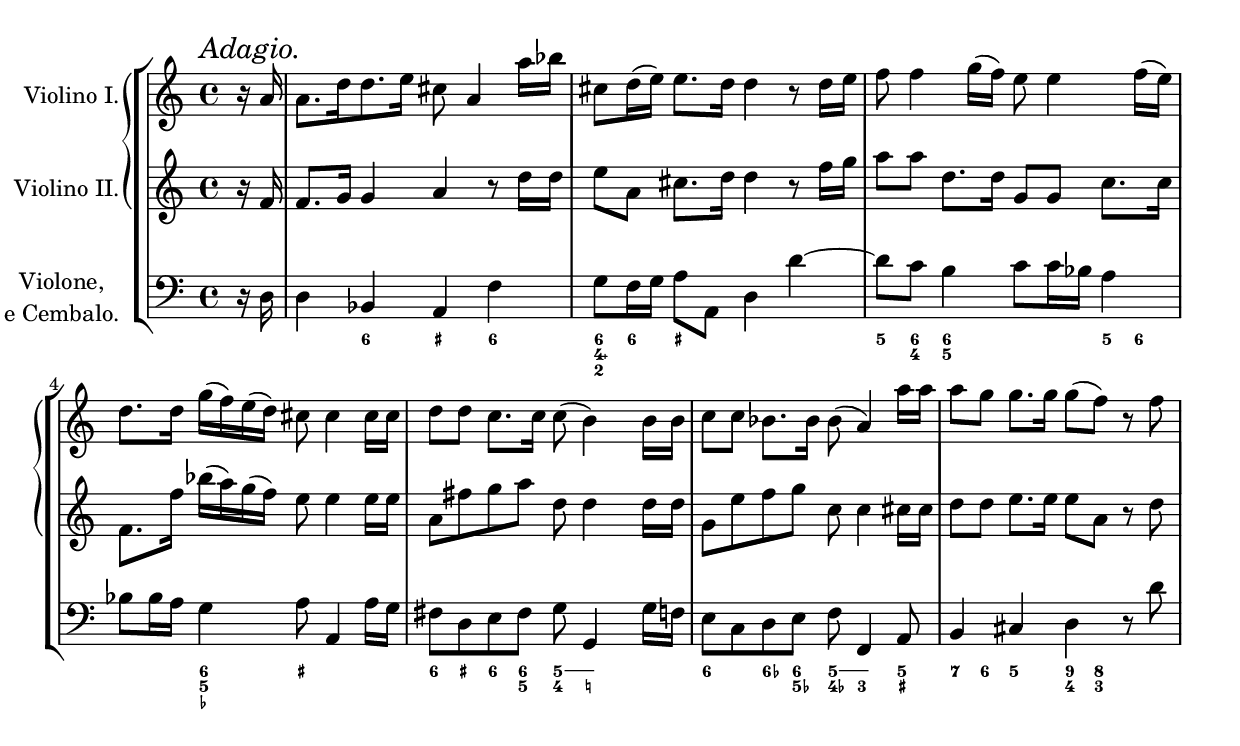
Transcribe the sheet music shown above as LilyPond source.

%% DO NOT EDIT this file manually; it is automatically
%% generated from LSR http://lsr.dsi.unimi.it
%% Make any changes in LSR itself, or in Documentation/snippets/new/ ,
%% and then run scripts/auxiliar/makelsr.py
%%
%% This file is in the public domain.
\version "2.17.25"

\header {
  lsrtags = "headword"

  texidoc = "
Figured bass headword

"
  doctitle = "Figured bass headword"
} % begin verbatim

% NR 2.7.3 Figured bass

% Arcangelo Corelli, 12 Sonate da Camera, Op. 2
% Sonata II, Allemanda
% measures 1 - 88
% Coded by Neil Puttock; modified by Carl Sorensen

extendOn = \bassFigureExtendersOn
extendOff = \bassFigureExtendersOff

\score {
  \new StaffGroup <<
    \new GrandStaff <<
      \new Staff = "violinoI" {
        \set Staff.instrumentName = \markup {
          \line { Violino I. }
        }
        \time 4/4
        \mark \markup { \italic Adagio. }
        \partial 8
        r16 a'16 |
        a'8. [ d''16 d''8.  e''16 ] cis''8 a'4 a''16 bes''16 |
        cis''8 d''16 ( e'' ) e''8.  d''16 d''4 r8 d''16 e''16 |
        f''8 f''4 g''16 ( f''16 ) e''8 e''4 f''16 ( e''16 ) |
        d''8.  d''16 g''16 ( f''16 ) e''16 ( d''16 ) cis''8
            cis''4 cis''16 cis''16 |
        d''8 d''8 c''8.  c''16 c''8 ( b'4 ) b'16 b'16 |
        c''8 c''8 bes'8.  bes'16 bes'8 ( a'4 ) a''16 a''16 |
        a''8 g''8 g''8.  g''16 g''8 ( f''8 ) r8 f''8 |
      }

      \new Staff = "violinoII" {
        \set Staff.instrumentName = \markup {
          \line { Violino II. }
        }
        \time 4/4
        \partial 8
        r16 f'16 |
        f'8.  g'16 g'4 a'4 r8 d''16 d''16 |
        e''8 a'8 cis''8.  d''16 d''4 r8 f''16 g''16 |
        a''8 a''8 d''8.  d''16 g'8 g'8 c''8.  c''16 |
        f'8.  f''16 bes''16 ( a''16 ) g''16 ( f''16 ) e''8 e''4 e''16 e''16 |
        a'8 fis''8 g''8 a''8 d''8 d''4 d''16 d''16 |
        g'8 e''8 f''8 g''8 c''8 c''4 cis''16 cis''16 |
        d''8 d''8 e''8.  e''16 e''8 a'8 r8 d''8 |
      }

    >>

    \new Staff = "violone" {
      \set Staff.instrumentName = \markup {
        \center-column {
          Violone,
          \line { e Cembalo. }
        }
      }
      \time 4/4
      \clef bass
      \partial 8
      r16 d16 |
      d4 bes,4 a,4 f4 |
      g8 f16 g16 a8 a,8 d4 d'4 ~ |
      d'8 c'8 b4 c'8 c'16 bes16 a4 |
      bes8 bes16 a16 g4 a8 a,4 a16 g16 |
      fis8 d8 e8 fis8 g8 g,4 g16 f16 |
      e8 c8 d8 e8 f8 f,4 a,8 |
      b,4 cis4 d4 r8 d'8 |
    }

    \new FiguredBass \figuremode {
      \set figuredBassAlterationDirection = #RIGHT
      \set figuredBassPlusDirection = #RIGHT
      \override BassFigureAlignment.stacking-dir = #DOWN
      s8 |
      s4 <6>4 <_+>4 <6>4 |
      <6 4\+ 2>8 <6>8 <_+> s8 s2 |
      <5>8 <6 4>8 <6 5>4 s4 <5>8 <6>8 |
      s4 <6 5 _-> <_+>2 |
      <6>8 <_+>8 <6>8 <6 5>8 <5 4>8 \extendOn <5 _!>8 \extendOff s4 |
      <6>4 <6->8 <6 5->8 <5 4->8 \extendOn <5 3>4 \extendOff <5 _+>8 |
      <7>8 <6>8 <5>4 <9 4>8 <8 3>8 s4 |
    }

  >>

  \layout {
    \context {
      \Score
      \override RehearsalMark.break-align-symbols = #'(time-signature)
      \override RehearsalMark.self-alignment-X = #LEFT
      \override TimeSignature.break-align-anchor-alignment = #LEFT
    }
  }
}
